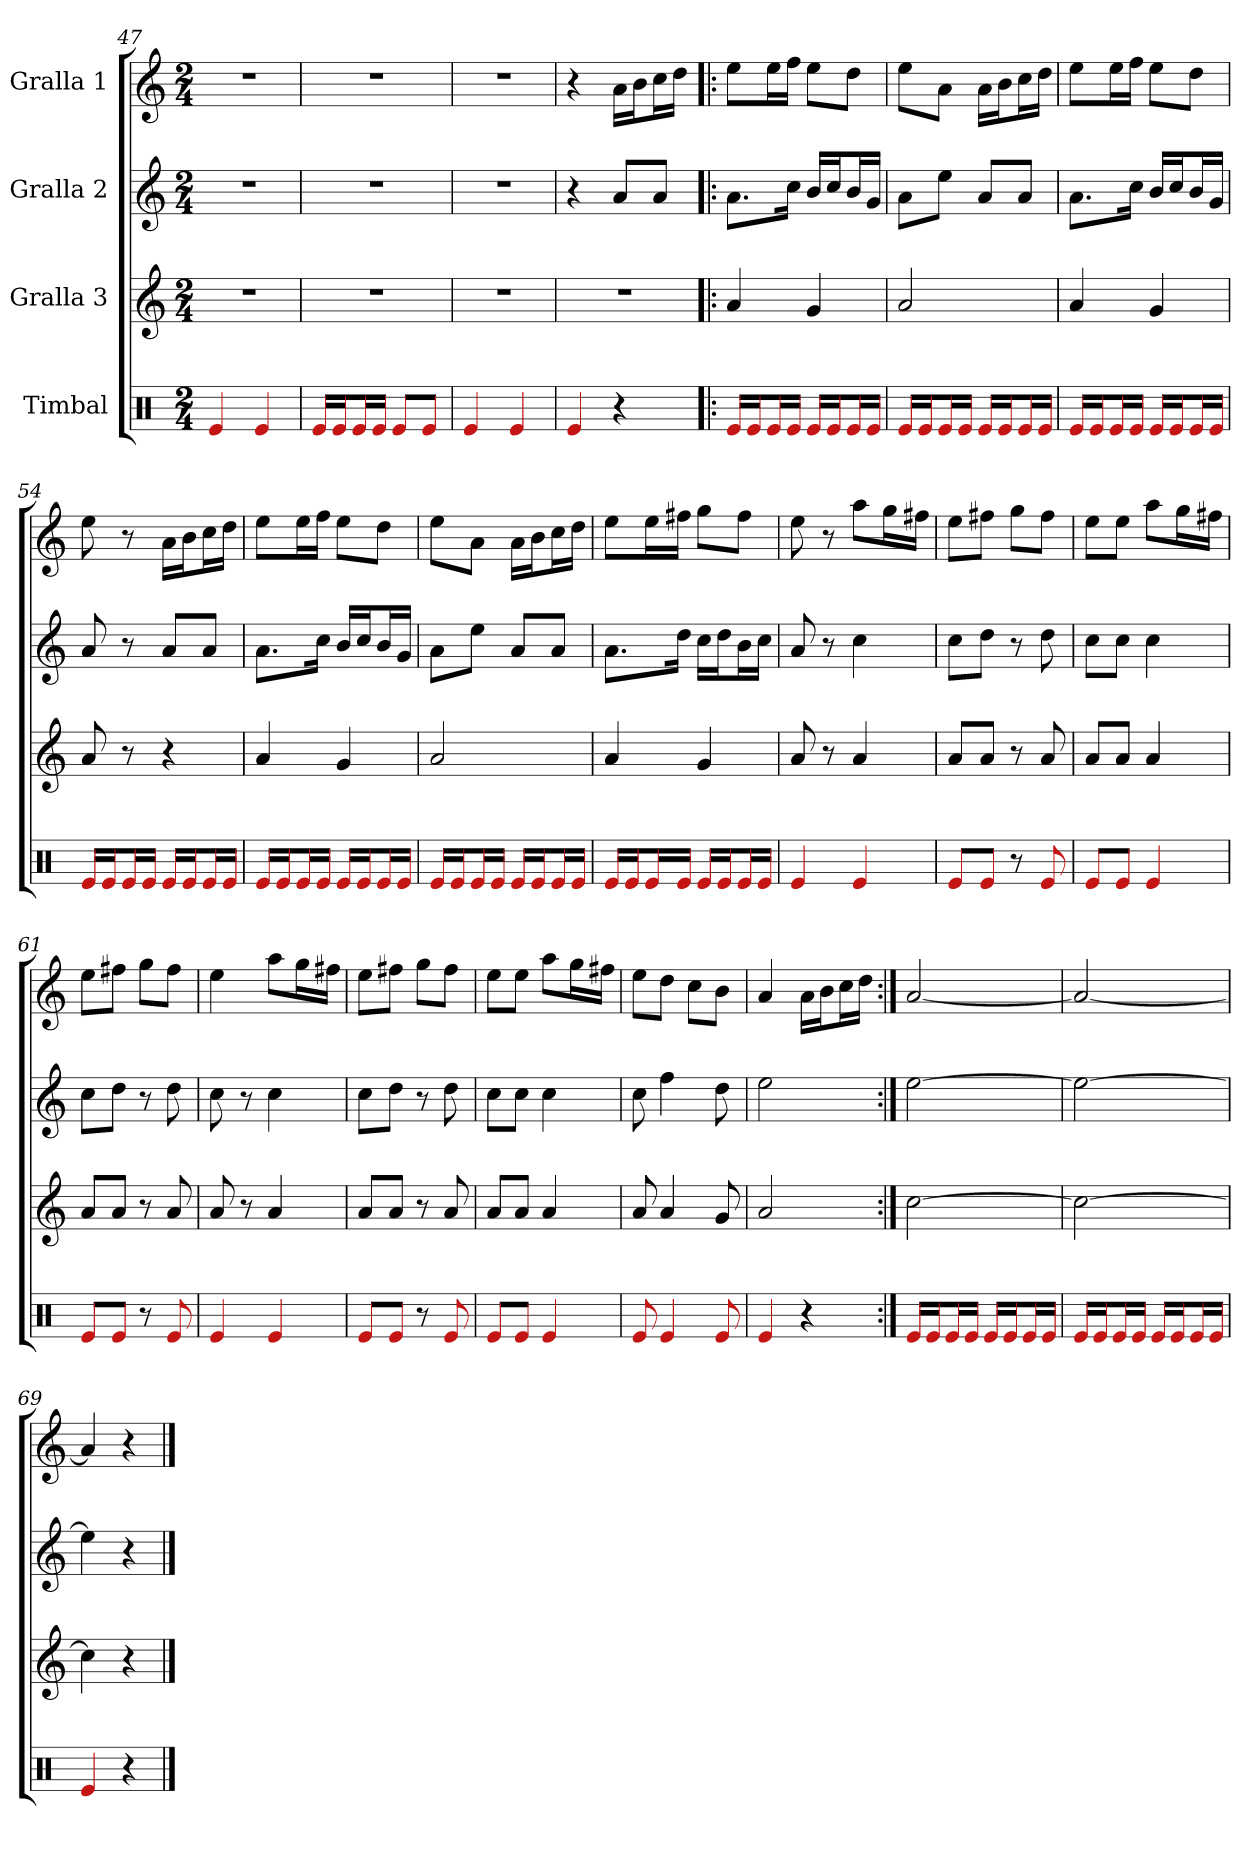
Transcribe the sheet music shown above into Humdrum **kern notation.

**kern	**kern	**kern	**kern
*part4	*part3	*part2	*part1
*staff4	*staff3	*staff2	*staff1
*I"Timbal	*I"Gralla 3	*I"Gralla 2	*I"Gralla 1
*clefX	*clefG2	*clefG2	*clefG2
*k[]	*k[]	*k[]	*k[]
*M2/4	*M2/4	*M2/4	*M2/4
=47	=47	=47	=47
4e	2r	2r	2r
4e	.	.	.
=48	=48	=48	=48
16e/LL	2r	2r	2r
16e/J	.	.	.
16e/L	.	.	.
16e/JJ	.	.	.
8e/L	.	.	.
8e/J	.	.	.
=49	=49	=49	=49
4e	2r	2r	2r
4e	.	.	.
=50	=50	=50	=50
4e	2r	4r	4r
4r	.	8a/L	16a\LL
.	.	.	16b\J
.	.	8a/J	16cc\L
.	.	.	16dd\JJ
=51!|:	=51!|:	=51!|:	=51!|:
16e/LL	4a	8.a\L	8ee\L
16e/J	.	.	.
16e/L	.	.	16ee\L
16e/JJ	.	16cc\Jk	16ff\JJ
16e/LL	4g	16b/LL	8ee\L
16e/J	.	16cc/J	.
16e/L	.	16b/L	8dd\J
16e/JJ	.	16g/JJ	.
=52	=52	=52	=52
16e/LL	2a	8a\L	8ee\L
16e/J	.	.	.
16e/L	.	8ee\J	8a\J
16e/JJ	.	.	.
16e/LL	.	8a/L	16a\LL
16e/J	.	.	16b\J
16e/L	.	8a/J	16cc\L
16e/JJ	.	.	16dd\JJ
=53	=53	=53	=53
16e/LL	4a	8.a\L	8ee\L
16e/J	.	.	.
16e/L	.	.	16ee\L
16e/JJ	.	16cc\Jk	16ff\JJ
16e/LL	4g	16b/LL	8ee\L
16e/J	.	16cc/J	.
16e/L	.	16b/L	8dd\J
16e/JJ	.	16g/JJ	.
=54	=54	=54	=54
16e/LL	8a	8a	8ee
16e/J	.	.	.
16e/L	8r	8r	8r
16e/JJ	.	.	.
16e/LL	4r	8a/L	16a\LL
16e/J	.	.	16b\J
16e/L	.	8a/J	16cc\L
16e/JJ	.	.	16dd\JJ
=55	=55	=55	=55
16e/LL	4a	8.a\L	8ee\L
16e/J	.	.	.
16e/L	.	.	16ee\L
16e/JJ	.	16cc\Jk	16ff\JJ
16e/LL	4g	16b/LL	8ee\L
16e/J	.	16cc/J	.
16e/L	.	16b/L	8dd\J
16e/JJ	.	16g/JJ	.
=56	=56	=56	=56
16e/LL	2a	8a\L	8ee\L
16e/J	.	.	.
16e/L	.	8ee\J	8a\J
16e/JJ	.	.	.
16e/LL	.	8a/L	16a\LL
16e/J	.	.	16b\J
16e/L	.	8a/J	16cc\L
16e/JJ	.	.	16dd\JJ
=57	=57	=57	=57
16e/LL	4a	8.a\L	8ee\L
16e/J	.	.	.
16e/L	.	.	16ee\L
16e/JJ	.	16dd\Jk	16ff#\JJ
16e/LL	4g	16cc\LL	8gg\L
16e/J	.	16dd\J	.
16e/L	.	16b\L	8ff#\J
16e/JJ	.	16cc\JJ	.
=58	=58	=58	=58
4e	8a	8a	8ee
.	8r	8r	8r
4e	4a	4cc	8aa\L
.	.	.	16gg\L
.	.	.	16ff#\JJ
=59	=59	=59	=59
8e/L	8a/L	8cc\L	8ee\L
8e/J	8a/J	8dd\J	8ff#\J
8r	8r	8r	8gg\L
8e	8a	8dd	8ff#\J
=60	=60	=60	=60
8e/L	8a/L	8cc\L	8ee\L
8e/J	8a/J	8cc\J	8ee\J
4e	4a	4cc	8aa\L
.	.	.	16gg\L
.	.	.	16ff#\JJ
=61	=61	=61	=61
8e/L	8a/L	8cc\L	8ee\L
8e/J	8a/J	8dd\J	8ff#\J
8r	8r	8r	8gg\L
8e	8a	8dd	8ff#\J
=62	=62	=62	=62
4e	8a	8cc	4ee
.	8r	8r	.
4e	4a	4cc	8aa\L
.	.	.	16gg\L
.	.	.	16ff#\JJ
=63	=63	=63	=63
8e/L	8a/L	8cc\L	8ee\L
8e/J	8a/J	8dd\J	8ff#\J
8r	8r	8r	8gg\L
8e	8a	8dd	8ff#\J
=64	=64	=64	=64
8e/L	8a/L	8cc\L	8ee\L
8e/J	8a/J	8cc\J	8ee\J
4e	4a	4cc	8aa\L
.	.	.	16gg\L
.	.	.	16ff#\JJ
=65	=65	=65	=65
8e	8a	8cc	8ee\L
4e	4a	4ff	8dd\J
.	.	.	8cc\L
8e	8g	8dd	8b\J
=66	=66	=66	=66
4e	2a	2ee	4a
4r	.	.	16a\LL
.	.	.	16b\J
.	.	.	16cc\L
.	.	.	16dd\JJ
=67:|!	=67:|!	=67:|!	=67:|!
16e/LL	[2cc	[2ee	[2a
16e/J	.	.	.
16e/L	.	.	.
16e/JJ	.	.	.
16e/LL	.	.	.
16e/J	.	.	.
16e/L	.	.	.
16e/JJ	.	.	.
=68	=68	=68	=68
16e/LL	2cc_	2ee_	2a_
16e/J	.	.	.
16e/L	.	.	.
16e/JJ	.	.	.
16e/LL	.	.	.
16e/J	.	.	.
16e/L	.	.	.
16e/JJ	.	.	.
=69	=69	=69	=69
4e	4cc]	4ee]	4a]
4r	4r	4r	4r
==	==	==	==
*-	*-	*-	*-
